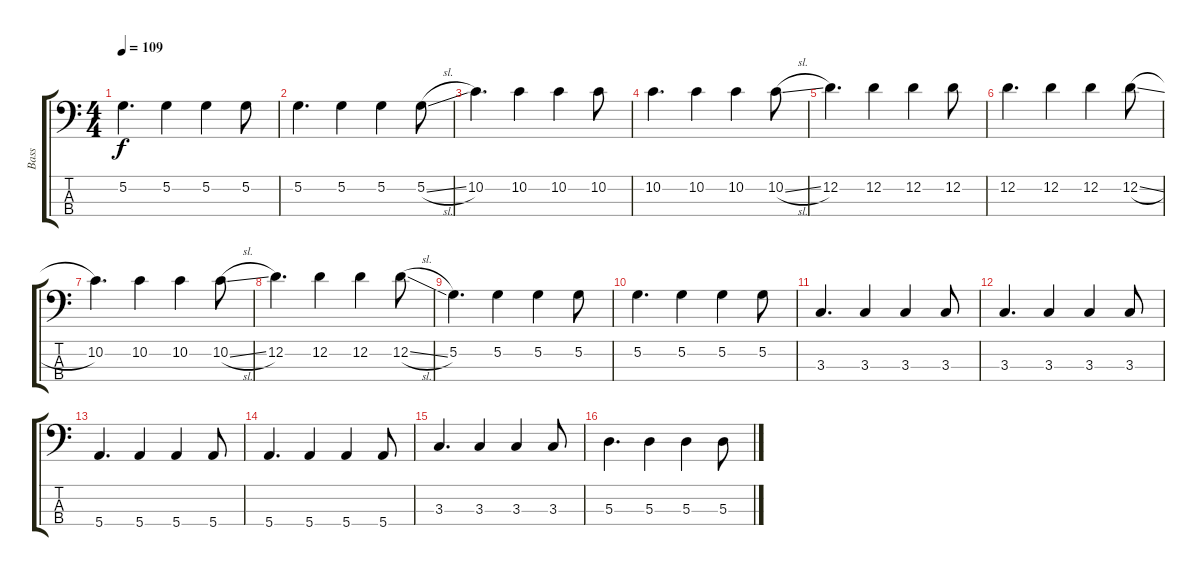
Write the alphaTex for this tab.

\track ("Bass" "Bass") {instrument electricbassfinger}
\staff {score tabs}
\tuning (G2 D2 A1 E1) {hide}
\ts (4 4)
\tempo 109
\clef f4
\ks c
5.2.4{d dy f} 5.2.4 5.2.4 5.2.8 |
5.2.4{d} 5.2.4 5.2.4 5.2{sl}.8 |
10.2.4{d} 10.2.4 10.2.4 10.2.8 |
10.2.4{d} 10.2.4 10.2.4 10.2{sl}.8 |
12.2.4{d} 12.2.4 12.2.4 12.2.8 |
12.2.4{d} 12.2.4 12.2.4 12.2{sl}.8 |
10.2.4{d} 10.2.4 10.2.4 10.2{sl}.8 |
12.2.4{d} 12.2.4 12.2.4 12.2{sl}.8 |
5.2.4{d} 5.2.4 5.2.4 5.2.8 |
5.2.4{d} 5.2.4 5.2.4 5.2.8 |
3.3.4{d} 3.3.4 3.3.4 3.3.8 |
3.3.4{d} 3.3.4 3.3.4 3.3.8 |
5.4.4{d} 5.4.4 5.4.4 5.4.8 |
5.4.4{d} 5.4.4 5.4.4 5.4.8 |
3.3.4{d} 3.3.4 3.3.4 3.3.8 |
5.3.4{d} 5.3.4 5.3.4 5.3.8
